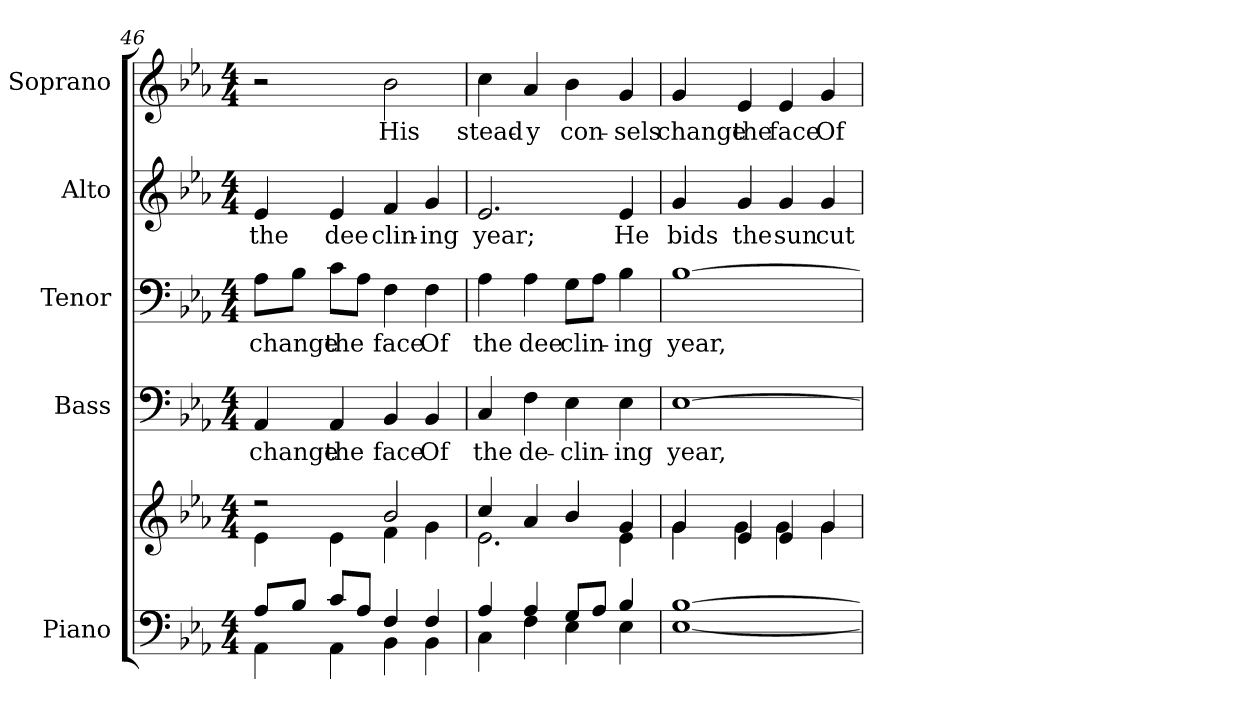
**kern	**kern	**kern	**text	**kern	**text	**kern	**text	**kern	**text
*part5	*part5	*part4	*part4	*part3	*part3	*part2	*part2	*part1	*part1
*staff6	*staff5	*staff4	*staff4	*staff3	*staff3	*staff2	*staff2	*staff1	*staff1
*I"Piano	*	*I"Bass	*	*I"Tenor	*	*I"Alto	*	*I"Soprano	*
*I'Pno.	*	*I'B.	*	*I'T.	*	*I'A.	*	*I'S.	*
*clefF4	*clefG2	*clefF4	*	*clefF4	*	*clefG2	*	*clefG2	*
*k[b-e-a-]	*k[b-e-a-]	*k[b-e-a-]	*	*k[b-e-a-]	*	*k[b-e-a-]	*	*k[b-e-a-]	*
*E-:	*E-:	*E-:	*	*E-:	*	*E-:	*	*E-:	*
*M4/4	*M4/4	*M4/4	*	*M4/4	*	*M4/4	*	*M4/4	*
=46	=46	=46	=46	=46	=46	=46	=46	=46	=46
*^	*^	*	*	*	*	*	*	*	*
!	!	!	!	!	!LO:LY:b:color=#000000	!	!	!	!	!	!
!	!	!	!	!	!	!	!LO:LY:b:color=#000000	!	!	!	!
!	!	!	!	!	!	!	!	!	!LO:LY:b:color=#000000	!	!
8A-i/L	4AA-i\	2r	4e-i\	4AA-i/	change	8A-i\L	change	4e-i/	the	2r	.
8B-i/J	.	.	.	.	.	8B-i\J	.	.	.	.	.
!	!	!	!	!	!LO:LY:b:color=#000000	!	!	!	!	!	!
!	!	!	!	!	!	!	!LO:LY:b:color=#000000	!	!	!	!
!	!	!	!	!	!	!	!	!	!LO:LY:b:color=#000000	!	!
8ci/L	4AA-i\	.	4e-i\	4AA-i/	the	8ci\L	the	4e-i/	dee	.	.
8A-i/J	.	.	.	.	.	8A-i\J	.	.	.	.	.
!	!	!	!	!	!LO:LY:b:color=#000000	!	!	!	!	!	!
!	!	!	!	!	!	!	!LO:LY:b:color=#000000	!	!	!	!
!	!	!	!	!	!	!	!	!	!LO:LY:b:color=#000000	!	!
!	!	!	!	!	!	!	!	!	!	!	!LO:LY:b:color=#000000
4Fi/	4BB-i\	2b-i/	4fi\	4BB-i/	face	4Fi\	face	4fi/	clin-	2b-i\	His
!	!	!	!	!	!LO:LY:b:color=#000000	!	!	!	!	!	!
!	!	!	!	!	!	!	!LO:LY:b:color=#000000	!	!	!	!
!	!	!	!	!	!	!	!	!	!LO:LY:b:color=#000000	!	!
4Fi/	4BB-i\	.	4gi\	4BB-i/	Of	4Fi\	Of	4gi/	-ing	.	.
=47	=47	=47	=47	=47	=47	=47	=47	=47	=47	=47	=47
!	!	!	!	!	!LO:LY:b:color=#000000	!	!	!	!	!	!
!	!	!	!	!	!	!	!LO:LY:b:color=#000000	!	!	!	!
!	!	!	!	!	!	!	!	!	!LO:LY:b:color=#000000	!	!
!	!	!	!	!	!	!	!	!	!	!	!LO:LY:b:color=#000000
4A-i/	4Ci\	4cci/	2.e-i\	4Ci/	the	4A-i\	the	2.e-i/	year;	4cci\	stead-
!	!	!	!	!	!LO:LY:b:color=#000000	!	!	!	!	!	!
!	!	!	!	!	!	!	!LO:LY:b:color=#000000	!	!	!	!
!	!	!	!	!	!	!	!	!	!	!	!LO:LY:b:color=#000000
4A-i/	4Fi\	4a-i/	.	4Fi\	de-	4A-i\	dee	.	.	4a-i/	-y
!	!	!	!	!	!LO:LY:b:color=#000000	!	!	!	!	!	!
!	!	!	!	!	!	!	!LO:LY:b:color=#000000	!	!	!	!
!	!	!	!	!	!	!	!	!	!	!	!LO:LY:b:color=#000000
8Gi/L	4E-i\	4b-i/	.	4E-i\	-clin-	8Gi\L	clin-	.	.	4b-i\	con-
8A-i/J	.	.	.	.	.	8A-i\J	.	.	.	.	.
!	!	!	!	!	!LO:LY:b:color=#000000	!	!	!	!	!	!
!	!	!	!	!	!	!	!LO:LY:b:color=#000000	!	!	!	!
!	!	!	!	!	!	!	!	!	!LO:LY:b:color=#000000	!	!
!	!	!	!	!	!	!	!	!	!	!	!LO:LY:b:color=#000000
4B-i/	4E-i\	4gi/	4e-i\	4E-i\	-ing	4B-i\	-ing	4e-i/	He	4gi/	-sels
=48	=48	=48	=48	=48	=48	=48	=48	=48	=48	=48	=48
!	!	!	!	!	!LO:LY:b:color=#000000	!	!	!	!	!	!
!	!	!	!	!	!	!	!LO:LY:b:color=#000000	!	!	!	!
!	!	!	!	!	!	!	!	!	!LO:LY:b:color=#000000	!	!
!	!	!	!	!	!	!	!	!	!	!	!LO:LY:b:color=#000000
[>1B-i	[<1E-i	4gi/	4gi\	[<1E-i	year,	[>1B-i	year,	4gi/	bids	4gi/	change
!	!	!	!	!	!	!	!	!	!LO:LY:b:color=#000000	!	!
!	!	!	!	!	!	!	!	!	!	!	!LO:LY:b:color=#000000
.	.	4e-i/	4gi\	.	.	.	.	4gi/	the	4e-i/	the
!	!	!	!	!	!	!	!	!	!LO:LY:b:color=#000000	!	!
!	!	!	!	!	!	!	!	!	!	!	!LO:LY:b:color=#000000
.	.	4e-i/	4gi\	.	.	.	.	4gi/	sun	4e-i/	face
!	!	!	!	!	!	!	!	!	!LO:LY:b:color=#000000	!	!
!	!	!	!	!	!	!	!	!	!	!	!LO:LY:b:color=#000000
.	.	4gi/	4gi\	.	.	.	.	4gi/	cut	4gi/	Of
*v	*v	*	*	*	*	*	*	*	*	*	*
*	*v	*v	*	*	*	*	*	*	*	*
=	=	=	=	=	=	=	=	=	=
*-	*-	*-	*-	*-	*-	*-	*-	*-	*-
